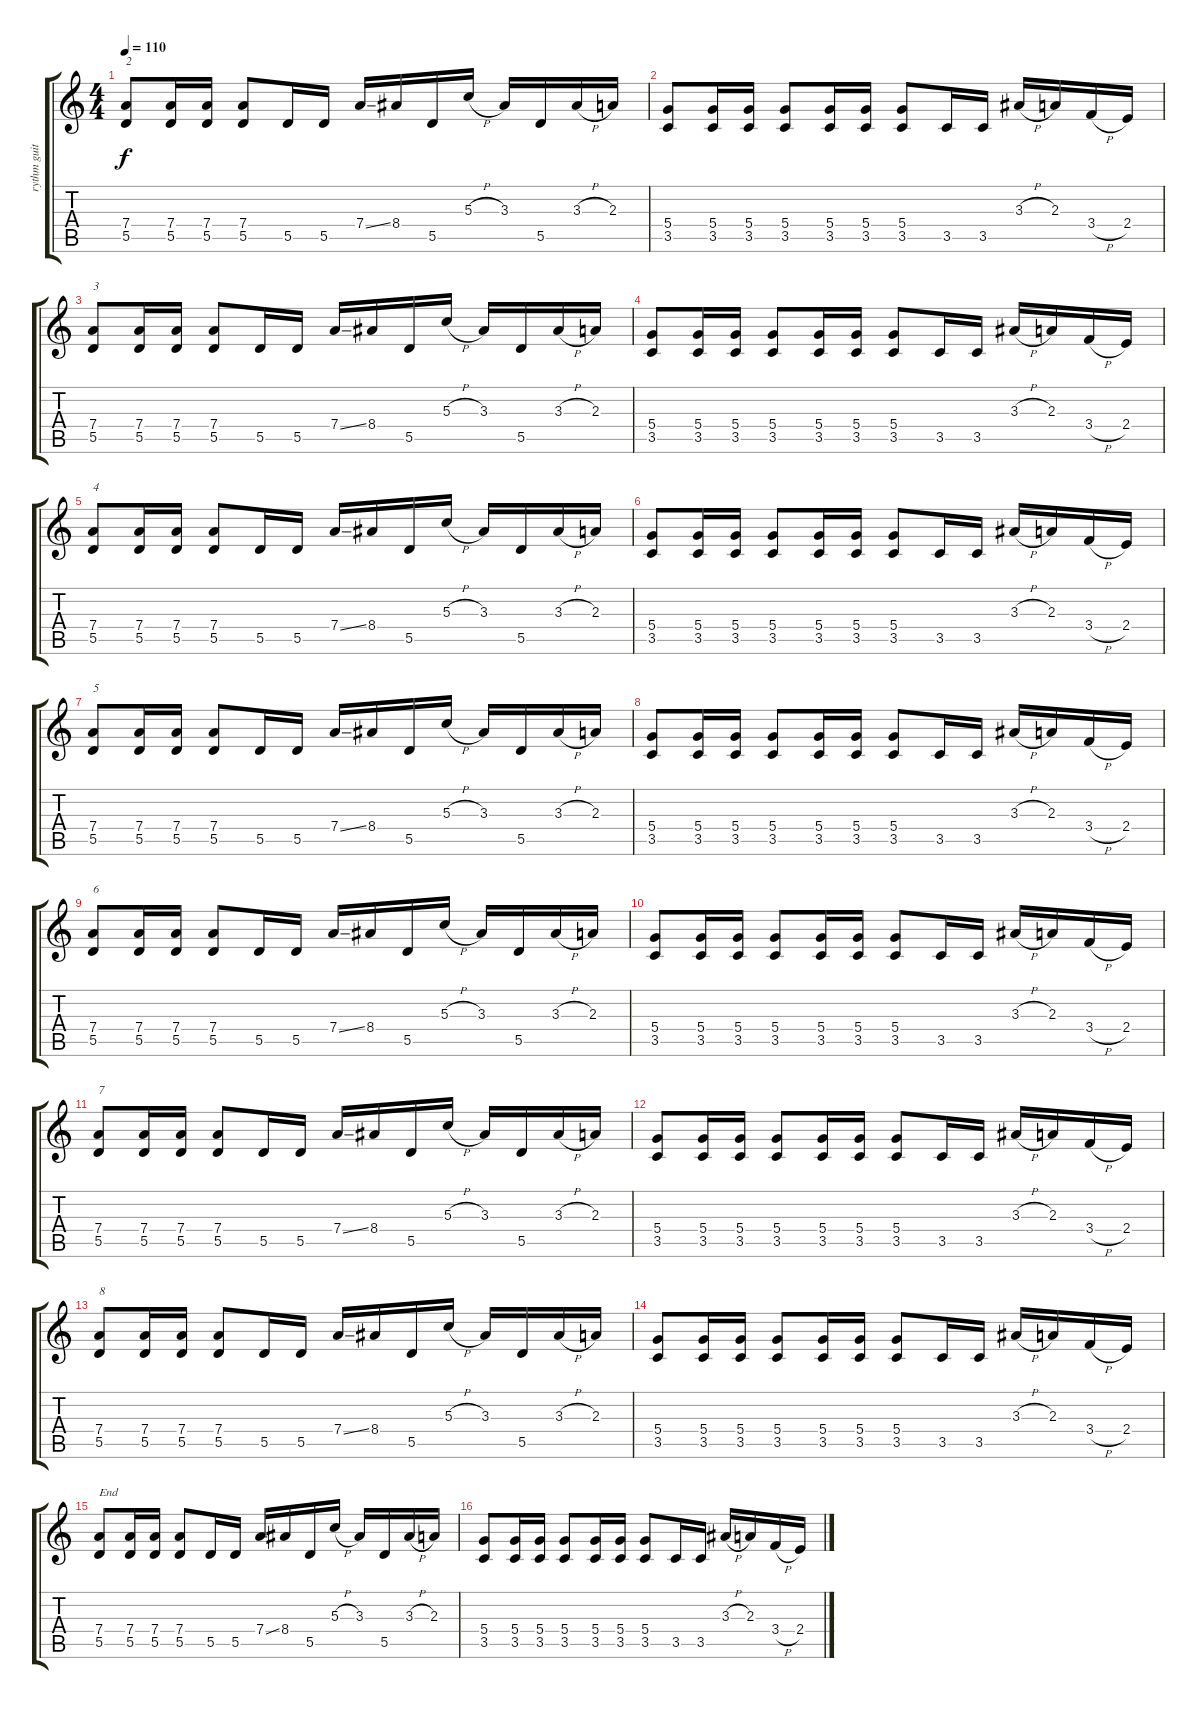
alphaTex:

\track ("rythm guitar" "rythm guit") {instrument distortionguitar}
\staff {score tabs}
\tuning (E4 B3 G3 D3 A2 E2) {hide}
\ts (4 4)
\tempo 110
\clef g2
\ks c
(7.4 5.5).8{txt "2" dy f} (7.4 5.5).16 (7.4 5.5).16 (7.4 5.5).8 5.5.16 5.5.16 7.4{ss}.16 8.4.16 5.5.16 5.3{h}.16 3.3.16 5.5.16 3.3{h}.16 2.3.16 |
(5.4 3.5).8 (5.4 3.5).16 (5.4 3.5).16 (5.4 3.5).8 (5.4 3.5).16 (5.4 3.5).16 (5.4 3.5).8 3.5.16 3.5.16 3.3{h}.16 2.3.16 3.4{h}.16 2.4.16 |
(7.4 5.5).8{txt "3"} (7.4 5.5).16 (7.4 5.5).16 (7.4 5.5).8 5.5.16 5.5.16 7.4{ss}.16 8.4.16 5.5.16 5.3{h}.16 3.3.16 5.5.16 3.3{h}.16 2.3.16 |
(5.4 3.5).8 (5.4 3.5).16 (5.4 3.5).16 (5.4 3.5).8 (5.4 3.5).16 (5.4 3.5).16 (5.4 3.5).8 3.5.16 3.5.16 3.3{h}.16 2.3.16 3.4{h}.16 2.4.16 |
(7.4 5.5).8{txt "4"} (7.4 5.5).16 (7.4 5.5).16 (7.4 5.5).8 5.5.16 5.5.16 7.4{ss}.16 8.4.16 5.5.16 5.3{h}.16 3.3.16 5.5.16 3.3{h}.16 2.3.16 |
(5.4 3.5).8 (5.4 3.5).16 (5.4 3.5).16 (5.4 3.5).8 (5.4 3.5).16 (5.4 3.5).16 (5.4 3.5).8 3.5.16 3.5.16 3.3{h}.16 2.3.16 3.4{h}.16 2.4.16 |
(7.4 5.5).8{txt "5"} (7.4 5.5).16 (7.4 5.5).16 (7.4 5.5).8 5.5.16 5.5.16 7.4{ss}.16 8.4.16 5.5.16 5.3{h}.16 3.3.16 5.5.16 3.3{h}.16 2.3.16 |
(5.4 3.5).8 (5.4 3.5).16 (5.4 3.5).16 (5.4 3.5).8 (5.4 3.5).16 (5.4 3.5).16 (5.4 3.5).8 3.5.16 3.5.16 3.3{h}.16 2.3.16 3.4{h}.16 2.4.16 |
(7.4 5.5).8{txt "6"} (7.4 5.5).16 (7.4 5.5).16 (7.4 5.5).8 5.5.16 5.5.16 7.4{ss}.16 8.4.16 5.5.16 5.3{h}.16 3.3.16 5.5.16 3.3{h}.16 2.3.16 |
(5.4 3.5).8 (5.4 3.5).16 (5.4 3.5).16 (5.4 3.5).8 (5.4 3.5).16 (5.4 3.5).16 (5.4 3.5).8 3.5.16 3.5.16 3.3{h}.16 2.3.16 3.4{h}.16 2.4.16 |
(7.4 5.5).8{txt "7"} (7.4 5.5).16 (7.4 5.5).16 (7.4 5.5).8 5.5.16 5.5.16 7.4{ss}.16 8.4.16 5.5.16 5.3{h}.16 3.3.16 5.5.16 3.3{h}.16 2.3.16 |
(5.4 3.5).8 (5.4 3.5).16 (5.4 3.5).16 (5.4 3.5).8 (5.4 3.5).16 (5.4 3.5).16 (5.4 3.5).8 3.5.16 3.5.16 3.3{h}.16 2.3.16 3.4{h}.16 2.4.16 |
(7.4 5.5).8{txt "8"} (7.4 5.5).16 (7.4 5.5).16 (7.4 5.5).8 5.5.16 5.5.16 7.4{ss}.16 8.4.16 5.5.16 5.3{h}.16 3.3.16 5.5.16 3.3{h}.16 2.3.16 |
(5.4 3.5).8 (5.4 3.5).16 (5.4 3.5).16 (5.4 3.5).8 (5.4 3.5).16 (5.4 3.5).16 (5.4 3.5).8 3.5.16 3.5.16 3.3{h}.16 2.3.16 3.4{h}.16 2.4.16 |
(7.4 5.5).8{txt "End"} (7.4 5.5).16 (7.4 5.5).16 (7.4 5.5).8 5.5.16 5.5.16 7.4{ss}.16 8.4.16 5.5.16 5.3{h}.16 3.3.16 5.5.16 3.3{h}.16 2.3.16 |
(5.4 3.5).8 (5.4 3.5).16 (5.4 3.5).16 (5.4 3.5).8 (5.4 3.5).16 (5.4 3.5).16 (5.4 3.5).8 3.5.16 3.5.16 3.3{h}.16 2.3.16 3.4{h}.16 2.4.16
